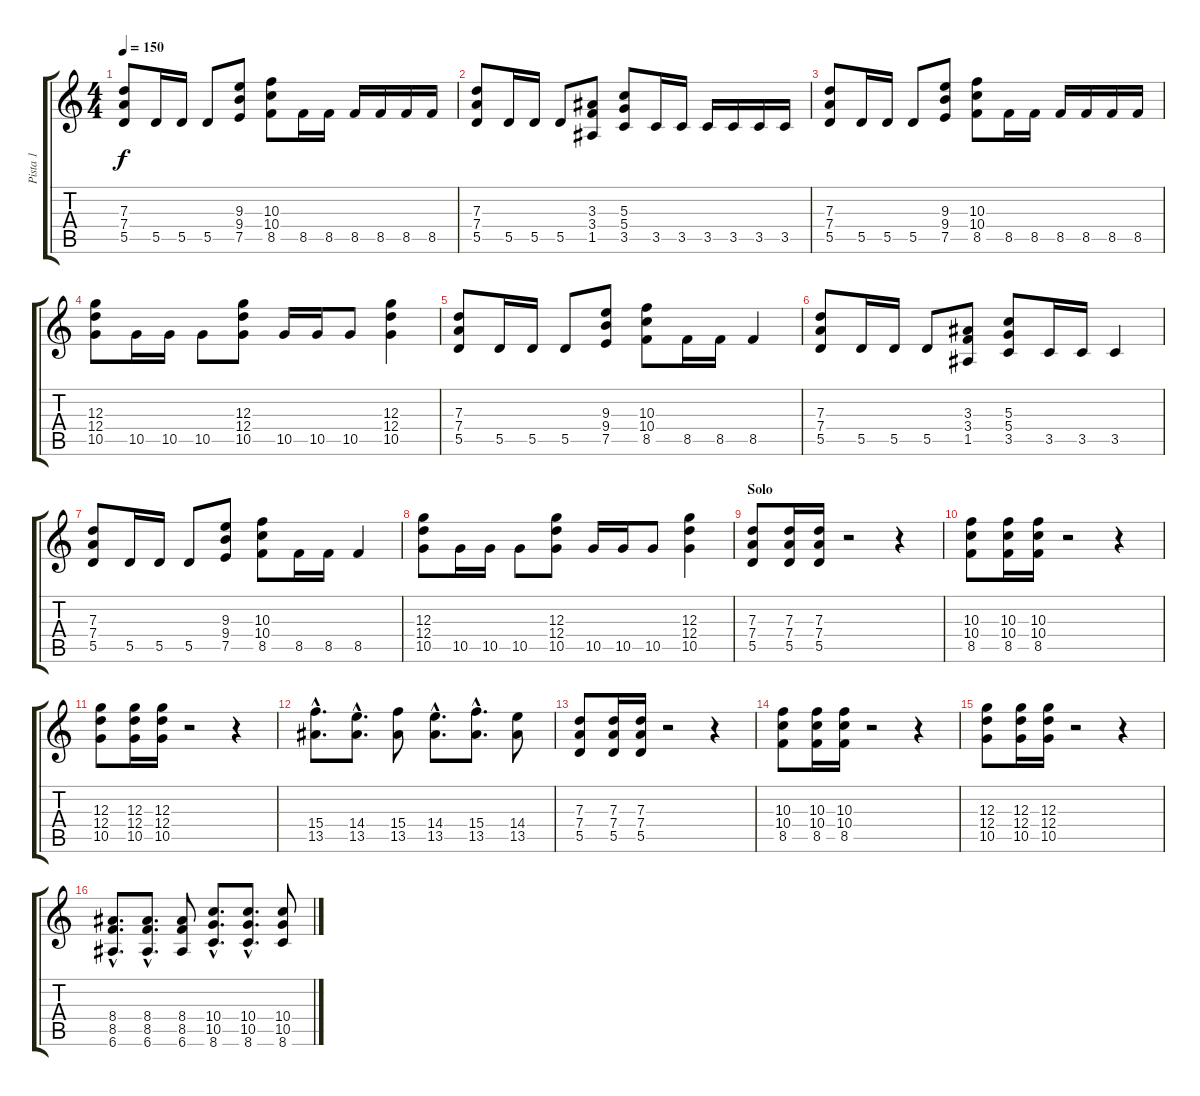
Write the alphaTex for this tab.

\track ("Pista 1" "Pista 1") {instrument distortionguitar}
\staff {score tabs}
\tuning (E4 B3 G3 D3 A2 E2) {hide}
\ts (4 4)
\tempo 150
\clef g2
\ks c
(7.3 7.4 5.5).8{dy f} 5.5.16 5.5.16 5.5.8 (9.3 9.4 7.5).8 (10.3 10.4 8.5).8 8.5.16 8.5.16 8.5.16 8.5.16 8.5.16 8.5.16 |
(7.3 7.4 5.5).8 5.5.16 5.5.16 5.5.8 (3.3 3.4 1.5).8 (5.3 5.4 3.5).8 3.5.16 3.5.16 3.5.16 3.5.16 3.5.16 3.5.16 |
(7.3 7.4 5.5).8 5.5.16 5.5.16 5.5.8 (9.3 9.4 7.5).8 (10.3 10.4 8.5).8 8.5.16 8.5.16 8.5.16 8.5.16 8.5.16 8.5.16 |
(12.3 12.4 10.5).8 10.5.16 10.5.16 10.5.8 (12.3 12.4 10.5).8 10.5.16 10.5.16 10.5.8 (12.3 12.4 10.5).4 |
(7.3 7.4 5.5).8 5.5.16 5.5.16 5.5.8 (9.3 9.4 7.5).8 (10.3 10.4 8.5).8 8.5.16 8.5.16 8.5.4 |
(7.3 7.4 5.5).8 5.5.16 5.5.16 5.5.8 (3.3 3.4 1.5).8 (5.3 5.4 3.5).8 3.5.16 3.5.16 3.5.4 |
(7.3 7.4 5.5).8 5.5.16 5.5.16 5.5.8 (9.3 9.4 7.5).8 (10.3 10.4 8.5).8 8.5.16 8.5.16 8.5.4 |
(12.3 12.4 10.5).8 10.5.16 10.5.16 10.5.8 (12.3 12.4 10.5).8 10.5.16 10.5.16 10.5.8 (12.3 12.4 10.5).4 |
\section ("" "Solo")
(7.3 7.4 5.5).8 (7.3 7.4 5.5).16 (7.3 7.4 5.5).16 r.2 r.4 |
(10.3 10.4 8.5).8 (10.3 10.4 8.5).16 (10.3 10.4 8.5).16 r.2 r.4 |
(12.3 12.4 10.5).8 (12.3 12.4 10.5).16 (12.3 12.4 10.5).16 r.2 r.4 |
(15.4{hac} 13.5{hac}).8{d} (14.4{hac} 13.5{hac}).8{d} (15.4 13.5).8 (14.4{hac} 13.5{hac}).8{d} (15.4{hac} 13.5{hac}).8{d} (14.4 13.5).8 |
(7.3 7.4 5.5).8 (7.3 7.4 5.5).16 (7.3 7.4 5.5).16 r.2 r.4 |
(10.3 10.4 8.5).8 (10.3 10.4 8.5).16 (10.3 10.4 8.5).16 r.2 r.4 |
(12.3 12.4 10.5).8 (12.3 12.4 10.5).16 (12.3 12.4 10.5).16 r.2 r.4 |
(8.4{hac} 8.5{hac} 6.6{hac}).8{d} (8.4{hac} 8.5{hac} 6.6{hac}).8{d} (8.4 8.5 6.6).8 (10.4{hac} 10.5{hac} 8.6{hac}).8{d} (10.4{hac} 10.5{hac} 8.6{hac}).8{d} (10.4 10.5 8.6).8
